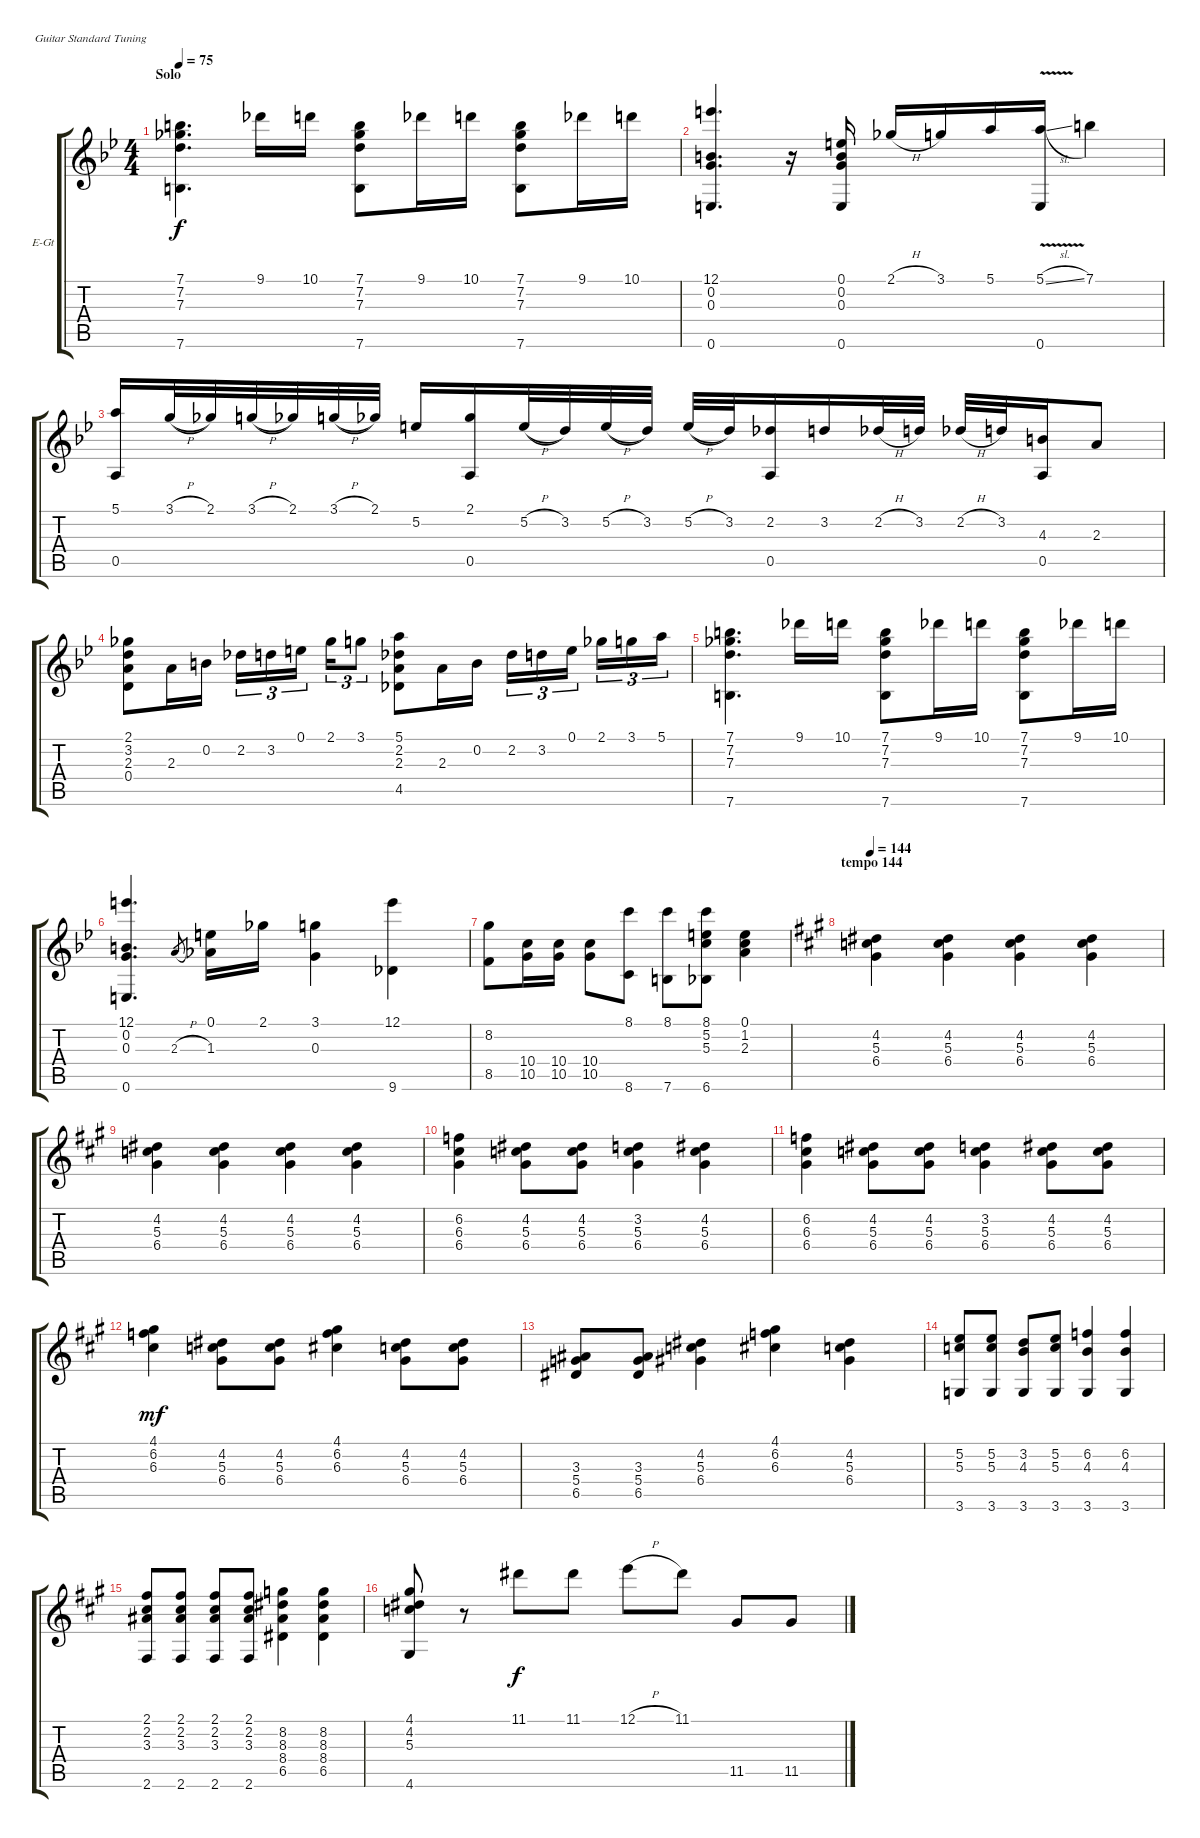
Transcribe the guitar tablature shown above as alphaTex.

\bracketExtendMode groupsimilarinstruments
\firstSystemTrackNameOrientation horizontal
\otherSystemsTrackNameOrientation horizontal
\track ("Fingerstyle" "E-Gt") {instrument electricguitarclean}
\staff {score tabs}
\tuning (E4 B3 G3 D3 A2 E2)
\ts (4 4)
\section ("" "Solo")
\tempo 75
\clef g2
\ks bb
(7.1 7.2 7.3 7.6).4{d dy f} 9.1.16 10.1.16 (7.1 7.2 7.3 7.6).8 9.1.16 10.1.16 (7.1 7.2 7.3 7.6).8 9.1.16 10.1.16 |
(12.1 0.2 0.3 0.6).4{d} r.16 (0.1 0.2 0.3 0.6).16 2.1{h}.16 3.1.16 5.1.16 (5.1{v sl} 0.6).16 7.1.4 |
(0.5 5.1).16 3.1{h}.32{legatoorigin} 2.1.32 3.1{h}.32{legatoorigin} 2.1.32 3.1{h}.32{legatoorigin} 2.1.32 5.2.16 (0.5 2.1).16 5.2{h}.32{legatoorigin} 3.2.32 5.2{h}.32{legatoorigin} 3.2.32 5.2{h}.32{legatoorigin} 3.2.32 (0.5 2.2).16 3.2.16 2.2{h}.32 3.2.32 2.2{h}.32 3.2.32 (4.3 0.5).16 2.3.8 |
(0.4 2.3 3.2 2.1).8 2.3.16 0.2.16 2.2.16{tu (3 2)} 3.2.16{tu (3 2)} 0.1.16{tu (3 2)} 2.1.16{tu (3 2)} 3.1.8{tu (3 2)} (2.3 2.2 5.1 4.5).8 2.3.16 0.2.16 2.2.16{tu (3 2)} 3.2.16{tu (3 2)} 0.1.16{tu (3 2)} 2.1.16{tu (3 2)} 3.1.16{tu (3 2)} 5.1.16{tu (3 2)} |
(7.1 7.2 7.3 7.6).4{d} 9.1.16 10.1.16 (7.1 7.2 7.3 7.6).8 9.1.16 10.1.16 (7.1 7.2 7.3 7.6).8 9.1.16 10.1.16 |
(12.1 0.2 0.3 0.6).4{d} 2.3{h}.8{gr} (1.3 0.1).16 2.1.16 (3.1 0.3).4 (12.1 9.6).4 |
(8.2 8.5).8 (10.4 10.5).16 (10.4 10.5).16 (10.5 10.4).8 (8.6 8.1).8 (8.1 7.6).8 (6.6 8.1 5.2 5.3).8 (2.3 1.2 0.1).4 |
\section ("" "tempo 144")
\tempo 144
\ks a
(4.2 5.3 6.4).4 (4.2 5.3 6.4).4 (4.2 5.3 6.4).4 (4.2 5.3 6.4).4 |
(4.2 5.3 6.4).4 (4.2 5.3 6.4).4 (4.2 5.3 6.4).4 (4.2 5.3 6.4).4 |
(6.4 6.3 6.2).4 (4.2 5.3 6.4).8 (4.2 5.3 6.4).8 (3.2 5.3 6.4).4 (4.2 5.3 6.4).4 |
(6.4 6.3 6.2).4 (4.2 5.3 6.4).8 (4.2 5.3 6.4).8 (3.2 5.3 6.4).4 (4.2 5.3 6.4).8 (4.2 5.3 6.4).8 |
(4.1 6.2 6.3).4{dy mf} (5.3 6.4 4.2).8 (5.3 6.4 4.2).8 (4.1 6.2 6.3).4 (5.3 6.4 4.2).8 (5.3 6.4 4.2).8 |
(3.3 5.4 6.5).8 (6.5 5.4 3.3).8 (5.3 6.4 4.2).4 (4.1 6.2 6.3).4 (5.3 6.4 4.2).4 |
(3.6 5.3 5.2).8 (3.6 5.3 5.2).8 (3.6 4.3 3.2).8 (3.6 5.3 5.2).8 (3.6 4.3 6.2).4 (3.6 4.3 6.2).4 |
(2.6 2.1 2.2 3.3).8 (2.6 2.1 2.2 3.3).8 (2.6 2.1 2.2 3.3).8 (2.6 2.1 2.2 3.3).8 (8.2 8.3 8.4 6.5).4 (8.2 8.3 8.4 6.5).4 |
(4.6 5.3 4.2 4.1).8 r.8 11.1.8{dy f} 11.1.8 12.1{h}.8 11.1.8 11.5.8 11.5.8
